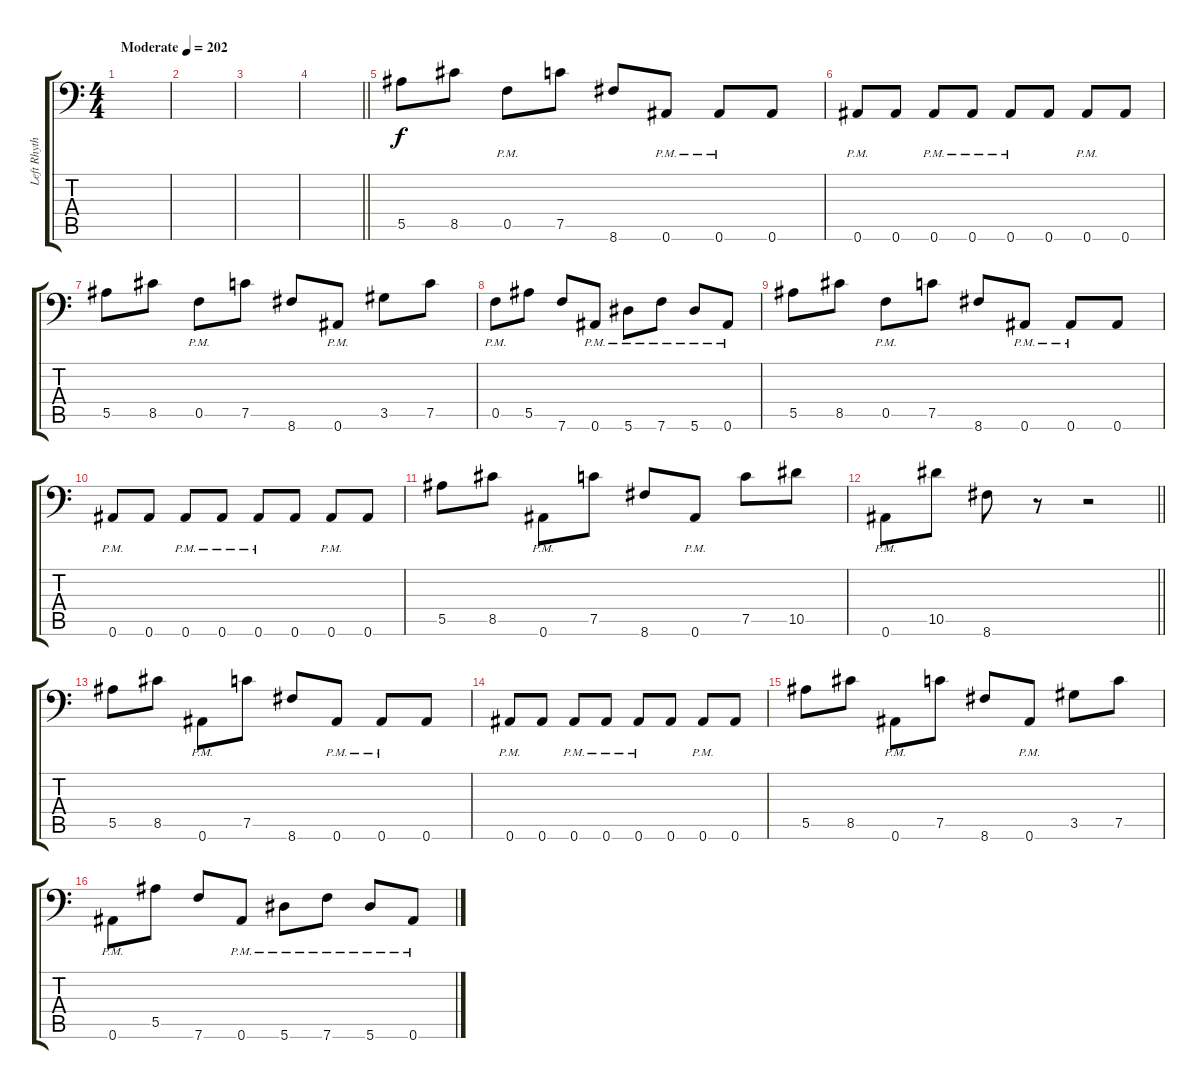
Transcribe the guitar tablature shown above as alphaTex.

\track ("Left Rhythm" "Left Rhyth") {instrument distortionguitar}
\staff {score tabs}
\tuning (C4 G3 Eb3 Bb2 F2 Bb1) {hide}
\ts (4 4)
\section ("" "")
\tempo (202 "Moderate")
\clef f4
\ks c
|
|
|
\barLineRight lightlight
|
\section ("" "")
5.5.8 8.5.8 0.5{pm}.8 7.5.8 8.6.8 0.6{pm}.8 0.6{pm}.8 0.6.8 |
0.6{pm}.8 0.6.8 0.6{pm}.8 0.6{pm}.8 0.6{pm}.8 0.6.8 0.6{pm}.8 0.6.8 |
5.5.8 8.5.8 0.5{pm}.8 7.5.8 8.6.8 0.6{pm}.8 3.5.8 7.5.8 |
0.5{pm}.8 5.5.8 7.6.8 0.6{pm}.8 5.6{pm}.8 7.6{pm}.8 5.6{pm}.8 0.6{pm}.8 |
5.5.8 8.5.8 0.5{pm}.8 7.5.8 8.6.8 0.6{pm}.8 0.6{pm}.8 0.6.8 |
0.6{pm}.8 0.6.8 0.6{pm}.8 0.6{pm}.8 0.6{pm}.8 0.6.8 0.6{pm}.8 0.6.8 |
5.5.8 8.5.8 0.6{pm}.8 7.5.8 8.6.8 0.6{pm}.8 7.5.8 10.5.8 |
\barLineRight lightlight
0.6{pm}.8 10.5.8 8.6.8 r.8 r.2 |
\section ("" "")
5.5.8 8.5.8 0.6{pm}.8 7.5.8 8.6.8 0.6{pm}.8 0.6{pm}.8 0.6.8 |
0.6{pm}.8 0.6.8 0.6{pm}.8 0.6{pm}.8 0.6{pm}.8 0.6.8 0.6{pm}.8 0.6.8 |
5.5.8 8.5.8 0.6{pm}.8 7.5.8 8.6.8 0.6{pm}.8 3.5.8 7.5.8 |
0.6{pm}.8 5.5.8 7.6.8 0.6{pm}.8 5.6{pm}.8 7.6{pm}.8 5.6{pm}.8 0.6{pm}.8
